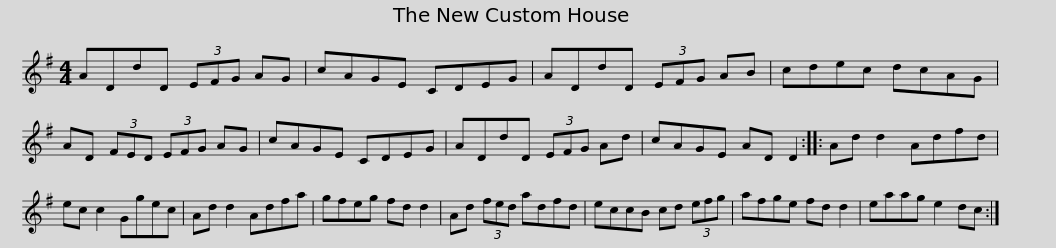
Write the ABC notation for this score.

X:1
L:1/8
M:4/4
I:linebreak $
K:G
V:1 treble
V:1
 ADdD (3EFG AG | cAGE CDEG | ADdD (3EFG AB | cdec dcAG | AD (3FED (3EFG AG |$ %5
 cAGE CDEG | ADdD (3EFG Ad | cAGE AD D2 :: Ad d2 Adfd | ec c2 Ggec | %10
 Ad d2 Adfa |$ gfeg fd d2 | Ad (3fed adfd | eccB cd (3efg | afge fd d2 | %15
 eaag e2 dc :| %16
